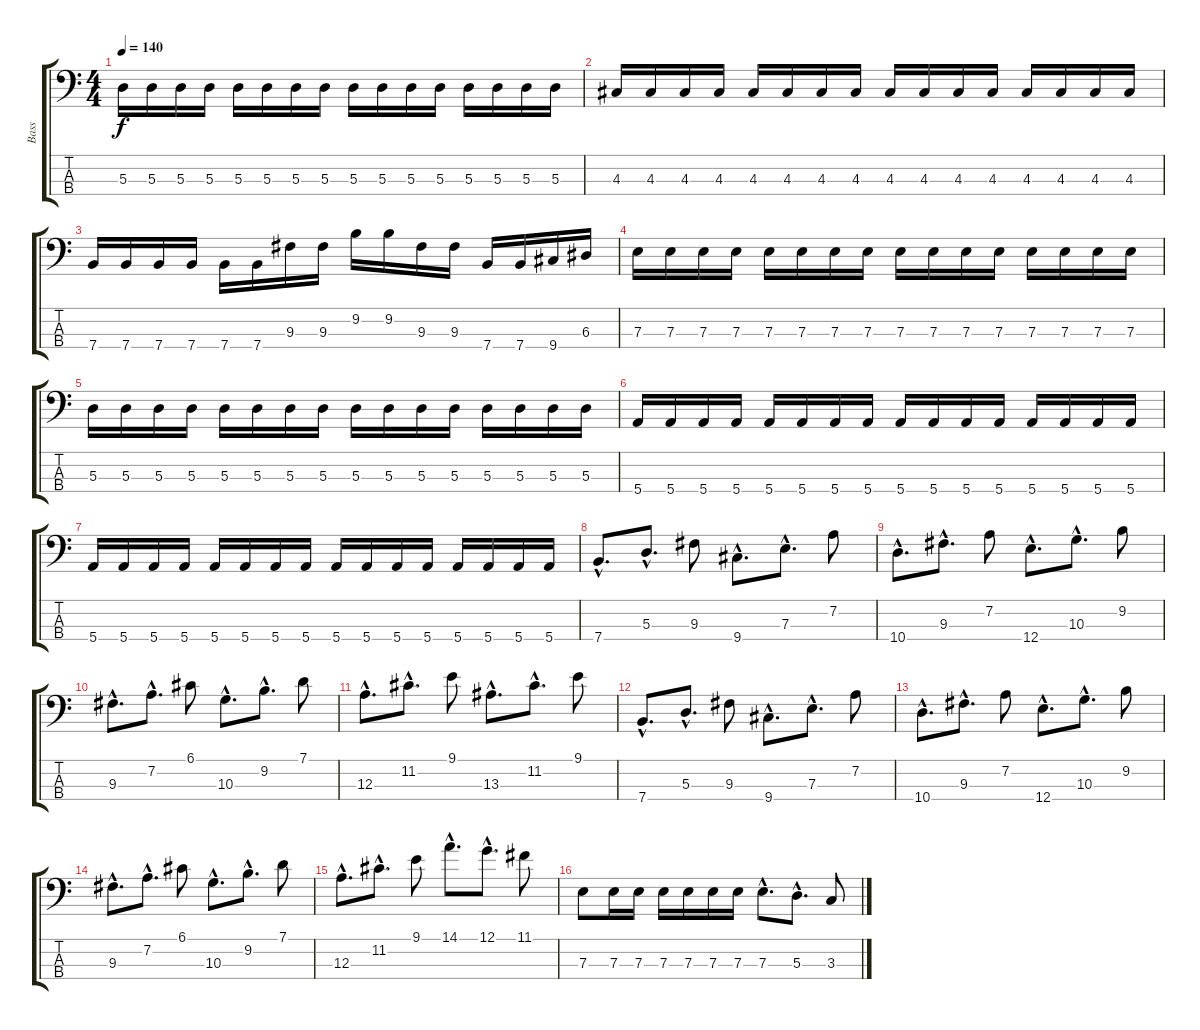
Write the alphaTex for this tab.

\track ("Bass" "Bass") {instrument electricbasspick}
\staff {score tabs}
\tuning (G2 D2 A1 E1) {hide}
\ts (4 4)
\tempo 140
\clef f4
\ks c
5.3.16{dy f} 5.3.16 5.3.16 5.3.16 5.3.16 5.3.16 5.3.16 5.3.16 5.3.16 5.3.16 5.3.16 5.3.16 5.3.16 5.3.16 5.3.16 5.3.16 |
4.3.16 4.3.16 4.3.16 4.3.16 4.3.16 4.3.16 4.3.16 4.3.16 4.3.16 4.3.16 4.3.16 4.3.16 4.3.16 4.3.16 4.3.16 4.3.16 |
7.4.16 7.4.16 7.4.16 7.4.16 7.4.16 7.4.16 9.3.16 9.3.16 9.2.16 9.2.16 9.3.16 9.3.16 7.4.16 7.4.16 9.4.16 6.3.16 |
7.3.16 7.3.16 7.3.16 7.3.16 7.3.16 7.3.16 7.3.16 7.3.16 7.3.16 7.3.16 7.3.16 7.3.16 7.3.16 7.3.16 7.3.16 7.3.16 |
5.3.16 5.3.16 5.3.16 5.3.16 5.3.16 5.3.16 5.3.16 5.3.16 5.3.16 5.3.16 5.3.16 5.3.16 5.3.16 5.3.16 5.3.16 5.3.16 |
5.4.16 5.4.16 5.4.16 5.4.16 5.4.16 5.4.16 5.4.16 5.4.16 5.4.16 5.4.16 5.4.16 5.4.16 5.4.16 5.4.16 5.4.16 5.4.16 |
5.4.16 5.4.16 5.4.16 5.4.16 5.4.16 5.4.16 5.4.16 5.4.16 5.4.16 5.4.16 5.4.16 5.4.16 5.4.16 5.4.16 5.4.16 5.4.16 |
7.4{hac}.8{d} 5.3{hac}.8{d} 9.3.8 9.4{hac}.8{d} 7.3{hac}.8{d} 7.2.8 |
10.4{hac}.8{d} 9.3{hac}.8{d} 7.2.8 12.4{hac}.8{d} 10.3{hac}.8{d} 9.2.8 |
9.3{hac}.8{d} 7.2{hac}.8{d} 6.1.8 10.3{hac}.8{d} 9.2{hac}.8{d} 7.1.8 |
12.3{hac}.8{d} 11.2{hac}.8{d} 9.1.8 13.3{hac}.8{d} 11.2{hac}.8{d} 9.1.8 |
7.4{hac}.8{d} 5.3{hac}.8{d} 9.3.8 9.4{hac}.8{d} 7.3{hac}.8{d} 7.2.8 |
10.4{hac}.8{d} 9.3{hac}.8{d} 7.2.8 12.4{hac}.8{d} 10.3{hac}.8{d} 9.2.8 |
9.3{hac}.8{d} 7.2{hac}.8{d} 6.1.8 10.3{hac}.8{d} 9.2{hac}.8{d} 7.1.8 |
12.3{hac}.8{d} 11.2{hac}.8{d} 9.1.8 14.1{hac}.8{d} 12.1{hac}.8{d} 11.1.8 |
7.3.8 7.3.16 7.3.16 7.3.16 7.3.16 7.3.16 7.3.16 7.3{hac}.8{d} 5.3{hac}.8{d} 3.3.8
